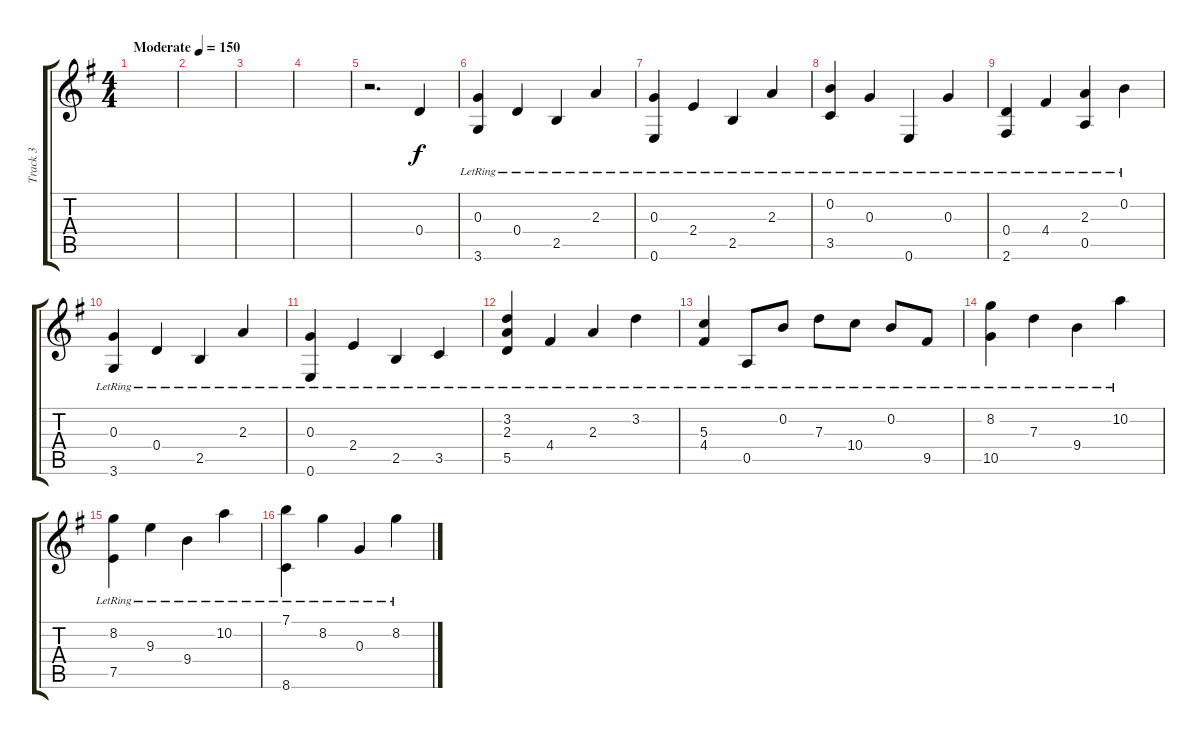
\track ("Track 3" "Track 3") {instrument acousticguitarnylon}
\staff {score tabs}
\tuning (E4 B3 G3 D3 A2 E2) {hide}
\ts (4 4)
\tempo (150 "Moderate")
\clef g2
\ks g
|
|
|
|
r.2{d} 0.4.4 |
(0.3{lr} 3.6{lr}).4 0.4{lr}.4 2.5{lr}.4 2.3{lr}.4 |
(0.3{lr} 0.6{lr}).4 2.4{lr}.4 2.5{lr}.4 2.3{lr}.4 |
(0.2{lr} 3.5{lr}).4 0.3{lr}.4 0.6{lr}.4 0.3{lr}.4 |
(0.4{lr} 2.6{lr}).4 4.4{lr}.4 (2.3{lr} 0.5{lr}).4 0.2{lr}.4 |
(0.3{lr} 3.6{lr}).4 0.4{lr}.4 2.5{lr}.4 2.3{lr}.4 |
(0.3{lr} 0.6{lr}).4 2.4{lr}.4 2.5{lr}.4 3.5{lr}.4 |
(3.2{lr} 2.3{lr} 5.5{lr}).4 4.4{lr}.4 2.3{lr}.4 3.2{lr}.4 |
(5.3{lr} 4.4{lr}).4 0.5{lr}.8 0.2{lr}.8 7.3{lr}.8 10.4{lr}.8 0.2{lr}.8 9.5{lr}.8 |
(8.2{lr} 10.5{lr}).4 7.3{lr}.4 9.4{lr}.4 10.2{lr}.4 |
(8.2{lr} 7.5{lr}).4 9.3{lr}.4 9.4{lr}.4 10.2{lr}.4 |
(7.1{lr} 8.6{lr}).4 8.2{lr}.4 0.3{lr}.4 8.2{lr}.4
